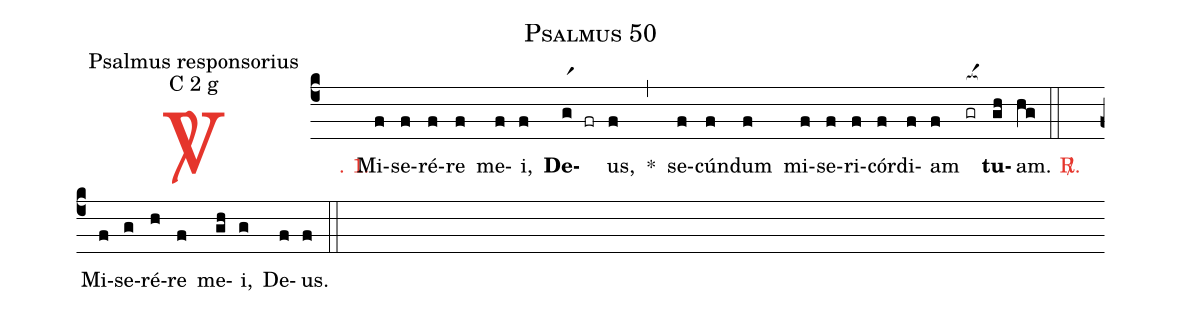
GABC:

name: Psalmus 50;
office-part: Psalmus responsorius;
mode: C 2 g;
%%
(c4)

<c><sp>V/</sp>. 1.</c>() Mi(f)se(f)ré(f)re(f) me(f)i,(f) <b>De</b>(gr1 fr)us,(f) *(,) se(f)cún(f)dum(f) mi(f)se(f)ri(f)cór(f)di(f)am(f) <nlba>(gr[ocba:1{])<b>tu</b>(gh[ocba:0}])am.</nlba>(hg)

(::)

<c><sp>R/</sp>.</c>() Mi(f)se(g)ré(h)re(f) me(gh)i,(g) De(f)us.(f)

(::)
